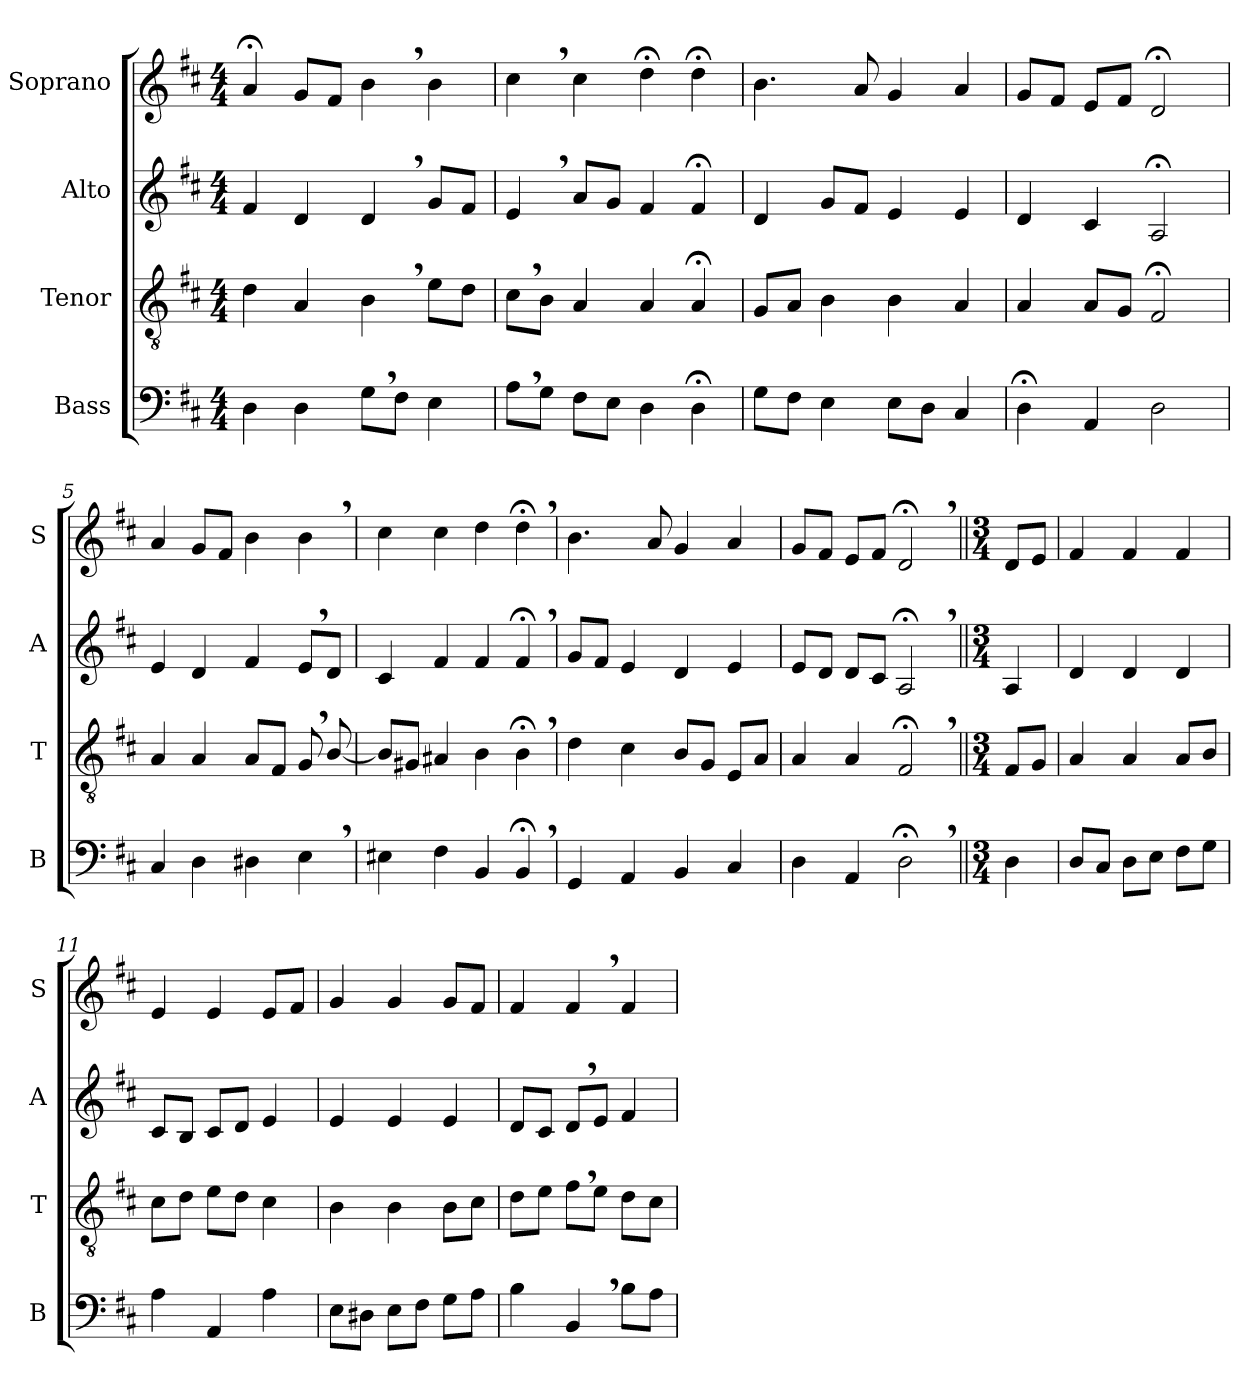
**kern	**kern	**kern	**kern
*part4	*part3	*part2	*part1
*staff4	*staff3	*staff2	*staff1
*I"Bass	*I"Tenor	*I"Alto	*I"Soprano
*I'B	*I'T	*I'A	*I'S
*clefF4	*clefGv2	*clefG2	*clefG2
*k[f#c#]	*k[f#c#]	*k[f#c#]	*k[f#c#]
*M4/4	*M4/4	*M4/4	*M4/4
=1	=1	=1	=1
4D\	4d\	4f#/	4a;</
4D\	4A/	4d/	8g/L
.	.	.	8f#/J
8G,\L	4B,\	4d,/	4b,\
8F#\J	.	.	.
4E\	8e\L	8g/L	4b\
.	8d\J	8f#/J	.
=2	=2	=2	=2
8A,\L	8c#,\L	4e,/	4cc#,\
8G\J	8B\J	.	.
8F#\L	4A/	8a/L	4cc#\
8E\J	.	8g/J	.
4D\	4A/	4f#/	4dd;<\
4D;<\	4A;</	4f#;</	4dd;<\
=3	=3	=3	=3
8G\L	8G/L	4d/	4.b\
8F#\J	8A/J	.	.
4E\	4B\	8g/L	.
.	.	8f#/J	8a/
8E\L	4B\	4e/	4g/
8D\J	.	.	.
4C#/	4A/	4e/	4a/
=4	=4	=4	=4
4D;<\	4A/	4d/	8g/L
.	.	.	8f#/J
4AA/	8A/L	4c#/	8e/L
.	8G/J	.	8f#/J
2D\	2F#;</	2A;</	2d;</
=5	=5	=5	=5
4C#/	4A/	4e/	4a/
4D\	4A/	4d/	8g/L
.	.	.	8f#/J
4D#X\	8A/L	4f#/	4b\
.	8F#/J	.	.
4E,\	8G,/	8e,/L	4b,\
.	[8B/	8d/J	.
=6	=6	=6	=6
4E#X\	8B/L]	4c#/	4cc#\
.	8G#X/J	.	.
4F#\	4A#X/	4f#/	4cc#\
4BB/	4B\	4f#/	4dd\
4BB;<,/	4B;<,\	4f#;<,/	4dd;<,\
=7	=7	=7	=7
4GG/	4d\	8g/L	4.b\
.	.	8f#/J	.
4AA/	4c#\	4e/	.
.	.	.	8a/
4BB/	8B/L	4d/	4g/
.	8G/J	.	.
4C#/	8E/L	4e/	4a/
.	8A/J	.	.
=8	=8	=8	=8
4D\	4A/	8e/L	8g/L
.	.	8d/J	8f#/J
4AA/	4A/	8d/L	8e/L
.	.	8c#/J	8f#/J
2D;<,\	2F#;<,/	2A;<,/	2d;<,/
=9||	=9||	=9||	=9||
*M3/4	*M3/4	*M3/4	*M3/4
4D\	8F#/L	4A/	8d/L
.	8G/J	.	8e/J
=10	=10	=10	=10
8D/L	4A/	4d/	4f#/
8C#/J	.	.	.
8D\L	4A/	4d/	4f#/
8E\J	.	.	.
8F#\L	8A/L	4d/	4f#/
8G\J	8B/J	.	.
=11	=11	=11	=11
4A\	8c#\L	8c#/L	4e/
.	8d\J	8B/J	.
4AA/	8e\L	8c#/L	4e/
.	8d\J	8d/J	.
4A\	4c#\	4e/	8e/L
.	.	.	8f#/J
=12	=12	=12	=12
8E\L	4B\	4e/	4g/
8D#X\J	.	.	.
8E\L	4B\	4e/	4g/
8F#\J	.	.	.
8G\L	8B\L	4e/	8g/L
8A\J	8c#\J	.	8f#/J
=13	=13	=13	=13
4B\	8d\L	8d/L	4f#/
.	8e\J	8c#/J	.
4BB,/	8f#,\L	8d,/L	4f#,/
.	8e\J	8e/J	.
8B\L	8d\L	4f#/	4f#/
8A\J	8c#\J	.	.
=	=	=	=
*-	*-	*-	*-
